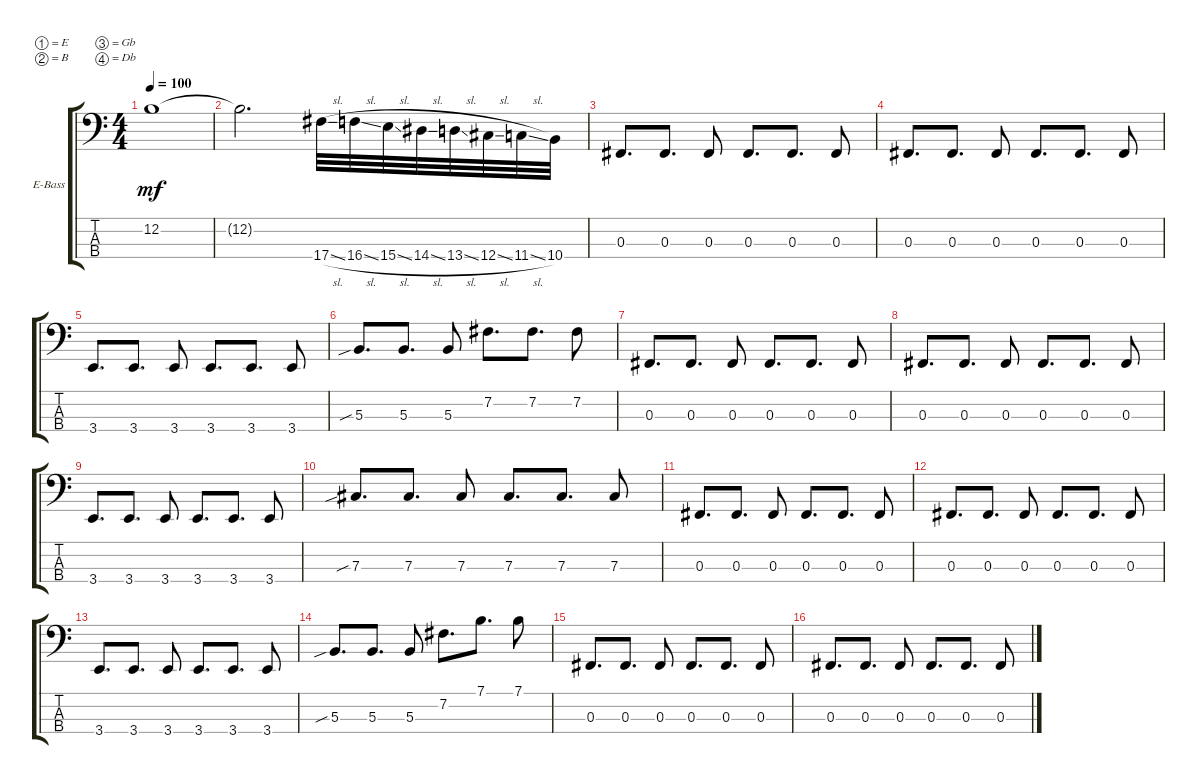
\bracketExtendMode groupsimilarinstruments
\firstSystemTrackNameOrientation horizontal
\otherSystemsTrackNameOrientation horizontal
\track ("Bass" "E-Bass") {instrument electricbassfinger}
\staff {score tabs}
\tuning (E2 B1 Gb1 Db1)
\ts (4 4)
\tempo 100
\clef f4
\ks c
12.2.1{dy mf} |
12.2{t}.2{d} 17.4{sl}.32 16.4{sl}.32 15.4{sl}.32 14.4{sl}.32 13.4{sl}.32 12.4{sl}.32 11.4{sl}.32 10.4.32 |
0.3.8{d} 0.3.8{d} 0.3.8 0.3.8{d} 0.3.8{d} 0.3.8 |
0.3.8{d} 0.3.8{d} 0.3.8 0.3.8{d} 0.3.8{d} 0.3.8 |
3.4.8{d} 3.4.8{d} 3.4.8 3.4.8{d} 3.4.8{d} 3.4.8 |
5.3{sib}.8{d} 5.3.8{d} 5.3.8 7.2.8{d} 7.2.8{d} 7.2.8 |
0.3.8{d} 0.3.8{d} 0.3.8 0.3.8{d} 0.3.8{d} 0.3.8 |
0.3.8{d} 0.3.8{d} 0.3.8 0.3.8{d} 0.3.8{d} 0.3.8 |
3.4.8{d} 3.4.8{d} 3.4.8 3.4.8{d} 3.4.8{d} 3.4.8 |
7.3{sib}.8{d} 7.3.8{d} 7.3.8 7.3.8{d} 7.3.8{d} 7.3.8 |
0.3.8{d} 0.3.8{d} 0.3.8 0.3.8{d} 0.3.8{d} 0.3.8 |
0.3.8{d} 0.3.8{d} 0.3.8 0.3.8{d} 0.3.8{d} 0.3.8 |
3.4.8{d} 3.4.8{d} 3.4.8 3.4.8{d} 3.4.8{d} 3.4.8 |
5.3{sib}.8{d} 5.3.8{d} 5.3.8 7.2.8{d} 7.1.8{d} 7.1.8 |
0.3.8{d} 0.3.8{d} 0.3.8 0.3.8{d} 0.3.8{d} 0.3.8 |
0.3.8{d} 0.3.8{d} 0.3.8 0.3.8{d} 0.3.8{d} 0.3.8
